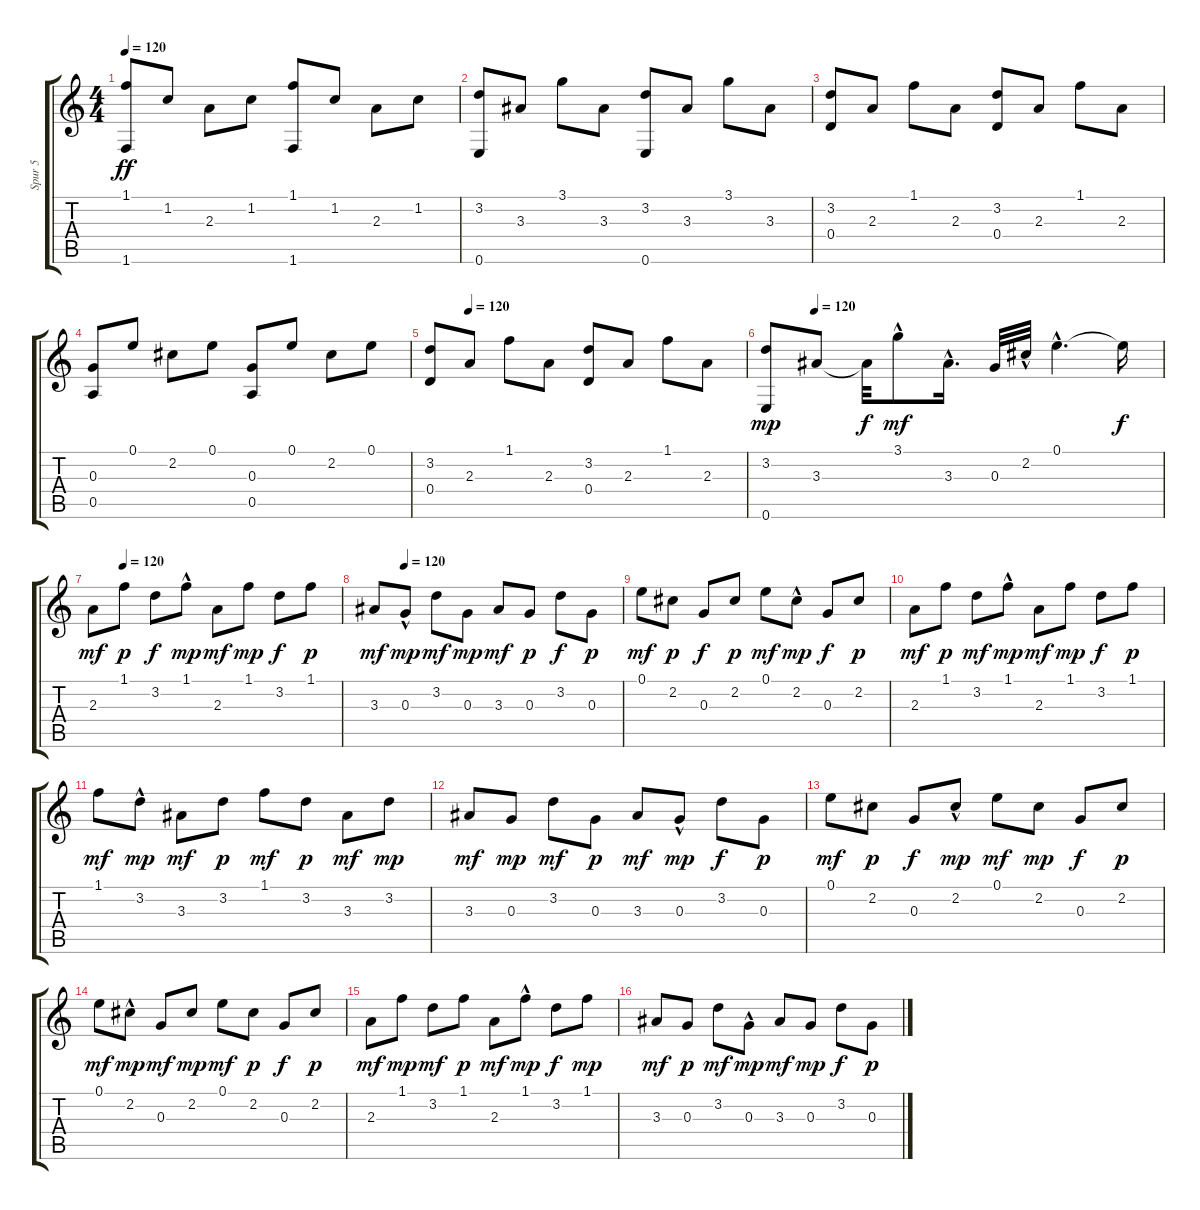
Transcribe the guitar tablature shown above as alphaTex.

\track ("Spur 5" "Spur 5") {instrument acousticguitarsteel}
\staff {score tabs}
\tuning (E4 B3 G3 D3 A2 E2) {hide}
\ts (4 4)
\tempo 120
\clef g2
\ks c
(1.1 1.6).8{dy ff} 1.2.8 2.3.8 1.2.8 (1.1 1.6).8 1.2.8 2.3.8 1.2.8 |
(3.2 0.6).8 3.3.8 3.1.8 3.3.8 (3.2 0.6).8 3.3.8 3.1.8 3.3.8 |
(3.2 0.4).8 2.3.8 1.1.8 2.3.8 (3.2 0.4).8 2.3.8 1.1.8 2.3.8 |
(0.3 0.5).8 0.1.8 2.2.8 0.1.8 (0.3 0.5).8 0.1.8 2.2.8 0.1.8 |
\tempo (120 0.125)
(3.2 0.4).8 2.3.8 1.1.8 2.3.8 (3.2 0.4).8 2.3.8 1.1.8 2.3.8 |
\tempo (120 0.125)
(3.2 0.6).8{dy mp} 3.3.8 3.3{t}.32{dy f} 3.1{hac}.8{dy mf} 3.3{hac}.16{d} 0.3.32 2.2{hac}.32 0.1{hac}.4{d} 0.1{t}.16{dy f} |
\tempo (120 0.125)
2.3.8{dy mf} 1.1.8{dy p} 3.2.8{dy f} 1.1{hac}.8{dy mp} 2.3.8{dy mf} 1.1.8{dy mp} 3.2.8{dy f} 1.1.8{dy p} |
\tempo (120 0.125)
3.3.8{dy mf} 0.3{hac}.8{dy mp} 3.2.8{dy mf} 0.3.8{dy mp} 3.3.8{dy mf} 0.3.8{dy p} 3.2.8{dy f} 0.3.8{dy p} |
0.1.8{dy mf} 2.2.8{dy p} 0.3.8{dy f} 2.2.8{dy p} 0.1.8{dy mf} 2.2{hac}.8{dy mp} 0.3.8{dy f} 2.2.8{dy p} |
2.3.8{dy mf} 1.1.8{dy p} 3.2.8{dy mf} 1.1{hac}.8{dy mp} 2.3.8{dy mf} 1.1.8{dy mp} 3.2.8{dy f} 1.1.8{dy p} |
1.1.8{dy mf} 3.2{hac}.8{dy mp} 3.3.8{dy mf} 3.2.8{dy p} 1.1.8{dy mf} 3.2.8{dy p} 3.3.8{dy mf} 3.2.8{dy mp} |
3.3.8{dy mf} 0.3.8{dy mp} 3.2.8{dy mf} 0.3.8{dy p} 3.3.8{dy mf} 0.3{hac}.8{dy mp} 3.2.8{dy f} 0.3.8{dy p} |
0.1.8{dy mf} 2.2.8{dy p} 0.3.8{dy f} 2.2{hac}.8{dy mp} 0.1.8{dy mf} 2.2.8{dy mp} 0.3.8{dy f} 2.2.8{dy p} |
0.1.8{dy mf} 2.2{hac}.8{dy mp} 0.3.8{dy mf} 2.2.8{dy mp} 0.1.8{dy mf} 2.2.8{dy p} 0.3.8{dy f} 2.2.8{dy p} |
2.3.8{dy mf} 1.1.8{dy mp} 3.2.8{dy mf} 1.1.8{dy p} 2.3.8{dy mf} 1.1{hac}.8{dy mp} 3.2.8{dy f} 1.1.8{dy mp} |
3.3.8{dy mf} 0.3.8{dy p} 3.2.8{dy mf} 0.3{hac}.8{dy mp} 3.3.8{dy mf} 0.3.8{dy mp} 3.2.8{dy f} 0.3.8{dy p}
